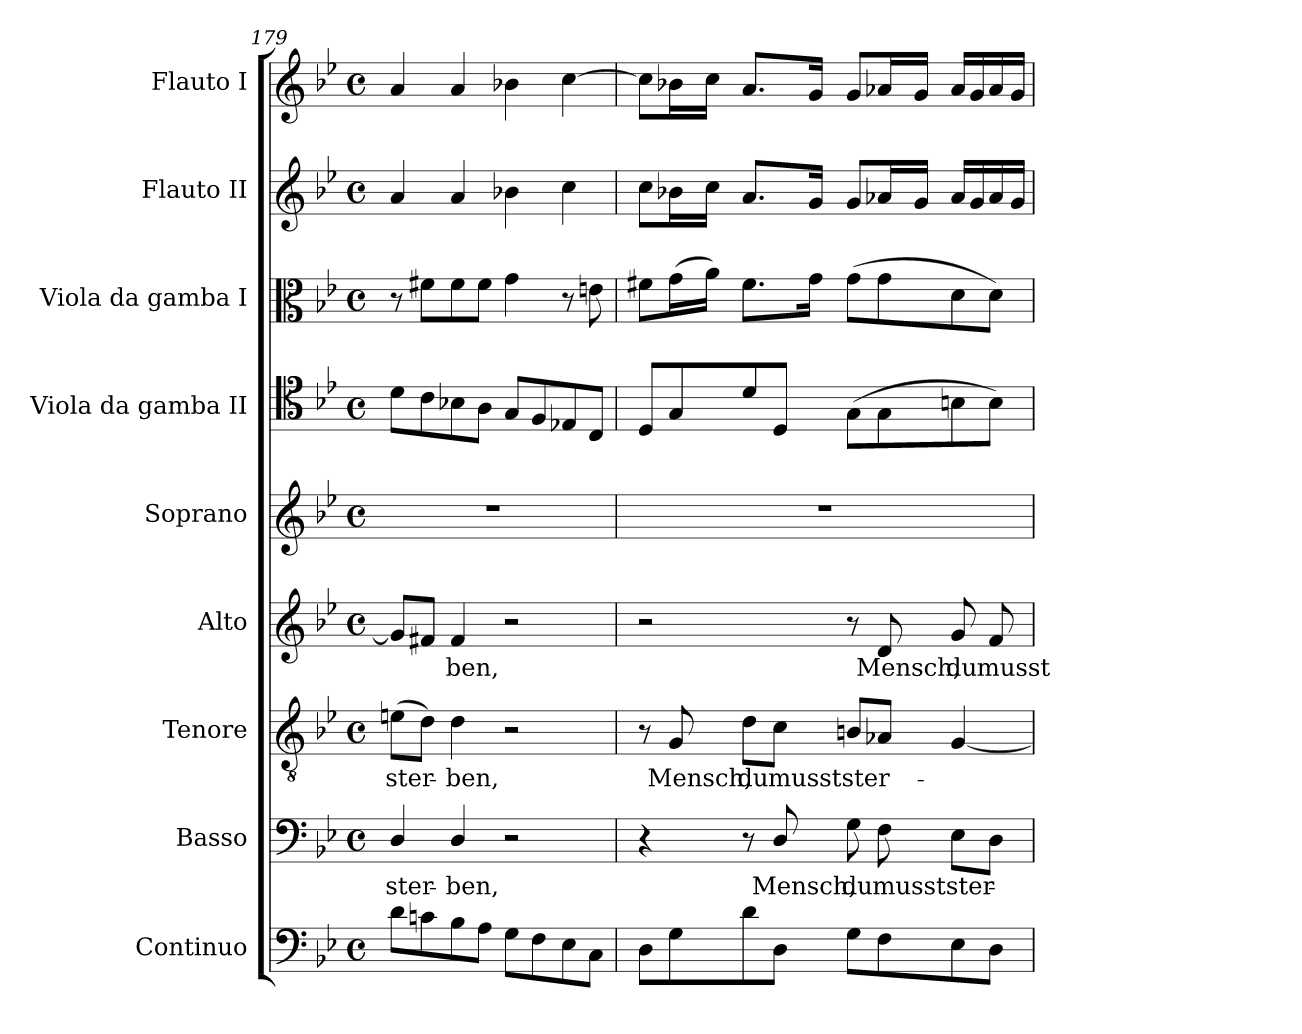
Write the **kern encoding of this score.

**kern	**kern	**text	**kern	**text	**kern	**text	**kern	**kern	**kern	**kern	**kern
*part9	*part8	*part8	*part7	*part7	*part6	*part6	*part5	*part4	*part3	*part2	*part1
*staff9	*staff8	*staff8	*staff7	*staff7	*staff6	*staff6	*staff5	*staff4	*staff3	*staff2	*staff1
*I"Continuo	*I"Basso	*	*I"Tenore	*	*I"Alto	*	*I"Soprano	*I"Viola da gamba II	*I"Viola da gamba I	*I"Flauto II	*I"Flauto I
!!LO:PB:g=z
*clefF4	*clefF4	*	*clefGv2	*	*clefG2	*	*clefG2	*clefC4	*clefC3	*clefG2	*clefG2
*	*	*	*ITrd7c12	*	*	*	*	*	*	*	*
*k[b-e-]	*k[b-e-]	*	*k[b-e-]	*	*k[b-e-]	*	*k[b-e-]	*k[b-e-]	*k[b-e-]	*k[b-e-]	*k[b-e-]
*B-:	*B-:	*	*B-:	*	*B-:	*	*B-:	*B-:	*B-:	*B-:	*B-:
*M4/4	*M4/4	*	*M4/4	*	*M4/4	*	*M4/4	*M4/4	*M4/4	*M4/4	*M4/4
*met(c)	*met(c)	*	*met(c)	*	*met(c)	*	*met(c)	*met(c)	*met(c)	*met(c)	*met(c)
=179	=179	=179	=179	=179	=179	=179	=179	=179	=179	=179	=179
!	!	!LO:LY:b:color=#000000	!	!	!	!	!	!	!	!	!
!	!	!	!	!LO:LY:b:color=#000000	!	!	!	!	!	!	!
8di\L	4Di/	ster-	(8Eni\L	ster-	8gi/L]	.	1r	8di\L	8r	4ai/	4ai/
8cni\	.	.	8Di\J)	.	8f#Xi/J	.	.	8ci\	8f#Xi\L	.	.
!	!	!LO:LY:b:color=#000000	!	!	!	!	!	!	!	!	!
!	!	!	!	!LO:LY:b:color=#000000	!	!	!	!	!	!	!
!	!	!	!	!	!	!LO:LY:b:color=#000000	!	!	!	!	!
8B-i\	4Di/	-ben,	4Di\	-ben,	4f#i/	-ben,	.	8B-Xi\	8f#i\	4ai/	4ai/
8Ai\J	.	.	.	.	.	.	.	8Ai\J	8f#i\J	.	.
8Gi\L	2r	.	2r	.	2r	.	.	8Gi/L	4gi\	4b-Xi\	4b-Xi\
8Fi\	.	.	.	.	.	.	.	8Fi/	.	.	.
8E-i\	.	.	.	.	.	.	.	8E-Xi/	8r	4cci\	[4cci\
8Ci\J	.	.	.	.	.	.	.	8Ci/J	8eni\	.	.
=180	=180	=180	=180	=180	=180	=180	=180	=180	=180	=180	=180
8Di\L	4r	.	8r	.	2r	.	1r	8Di/L	8f#Xi\L	8cci\L	8cci\L]
!	!	!	!	!LO:LY:b:color=#000000	!	!	!	!	!	!	!
8Gi\	.	.	8GGi/	Mensch,	.	.	.	8Gi/	(16gi\L	16b-Xi\L	16b-Xi\L
.	.	.	.	.	.	.	.	.	16ai\JJ)	16cci\JJ	16cci\JJ
!	!	!	!	!LO:LY:b:color=#000000	!	!	!	!	!	!	!
8di\	8r	.	8Di\L	du	.	.	.	8di/	8.f#i\L	8.ai/L	8.ai/L
!	!	!LO:LY:b:color=#000000	!	!	!	!	!	!	!	!	!
!	!	!	!	!LO:LY:b:color=#000000	!	!	!	!	!	!	!
8Di\J	8Di/	Mensch,	8Ci\J	musst	.	.	.	8Di/J	.	.	.
.	.	.	.	.	.	.	.	.	16gi\Jk	16gi/Jk	16gi/Jk
!	!	!LO:LY:b:color=#000000	!	!	!	!	!	!	!	!	!
!	!	!	!	!LO:LY:b:color=#000000	!	!	!	!	!	!	!
8Gi\L	8Gi\	du	8BBni/L	ster-	8r	.	.	(8Gi\L	(8gi\L	8gi/L	8gi/L
!	!	!LO:LY:b:color=#000000	!	!	!	!	!	!	!	!	!
!	!	!	!	!	!	!LO:LY:b:color=#000000	!	!	!	!	!
8Fi\	8Fi\	musst	8AA-Xi/J	.	8di/	Mensch,	.	8Gi\	8gi\	16a-Xi/L	16a-Xi/L
.	.	.	.	.	.	.	.	.	.	16gi/JJ	16gi/JJ
!	!	!LO:LY:b:color=#000000	!	!	!	!	!	!	!	!	!
!	!	!	!	!	!	!LO:LY:b:color=#000000	!	!	!	!	!
8E-i\	8E-i\L	ster-	[4GGi/	.	8gi/	du	.	8Bni\	8di\	16a-i/LL	16a-i/LL
.	.	.	.	.	.	.	.	.	.	16gi/	16gi/
!	!	!	!	!	!	!LO:LY:b:color=#000000	!	!	!	!	!
8Di\J	8Di\J	.	.	.	8fi/	musst	.	8Bi\J)	8di\J)	16a-i/	16a-i/
.	.	.	.	.	.	.	.	.	.	16gi/JJ	16gi/JJ
=	=	=	=	=	=	=	=	=	=	=	=
*-	*-	*-	*-	*-	*-	*-	*-	*-	*-	*-	*-
